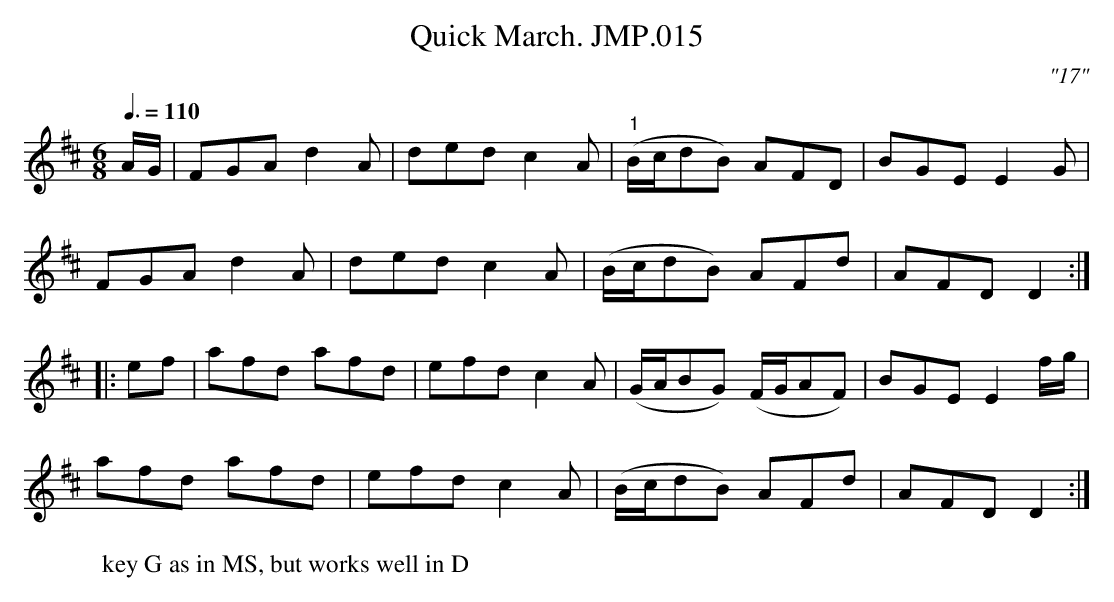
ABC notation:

X:1
T:Quick March. JMP.015
M:6/8
L:1/8
Q:3/8=110
C:"17"
K:D Major
W:key G as in MS, but works well in D
A/G/ | FGA d2 A | ded  c2 A  |\
"1"(B/c/dB)  AFD |BGE E2 G |
FGA d2A | ded c2 A | (B/c/dB) AFd |AFD D2 :|
|:ef | afd afd | efd c2A | (G/A/BG) (F/G/AF) |BGE E2f/g/ |
afd afd | efd c2A | (B/c/dB) AFd | AFD D2 :|
